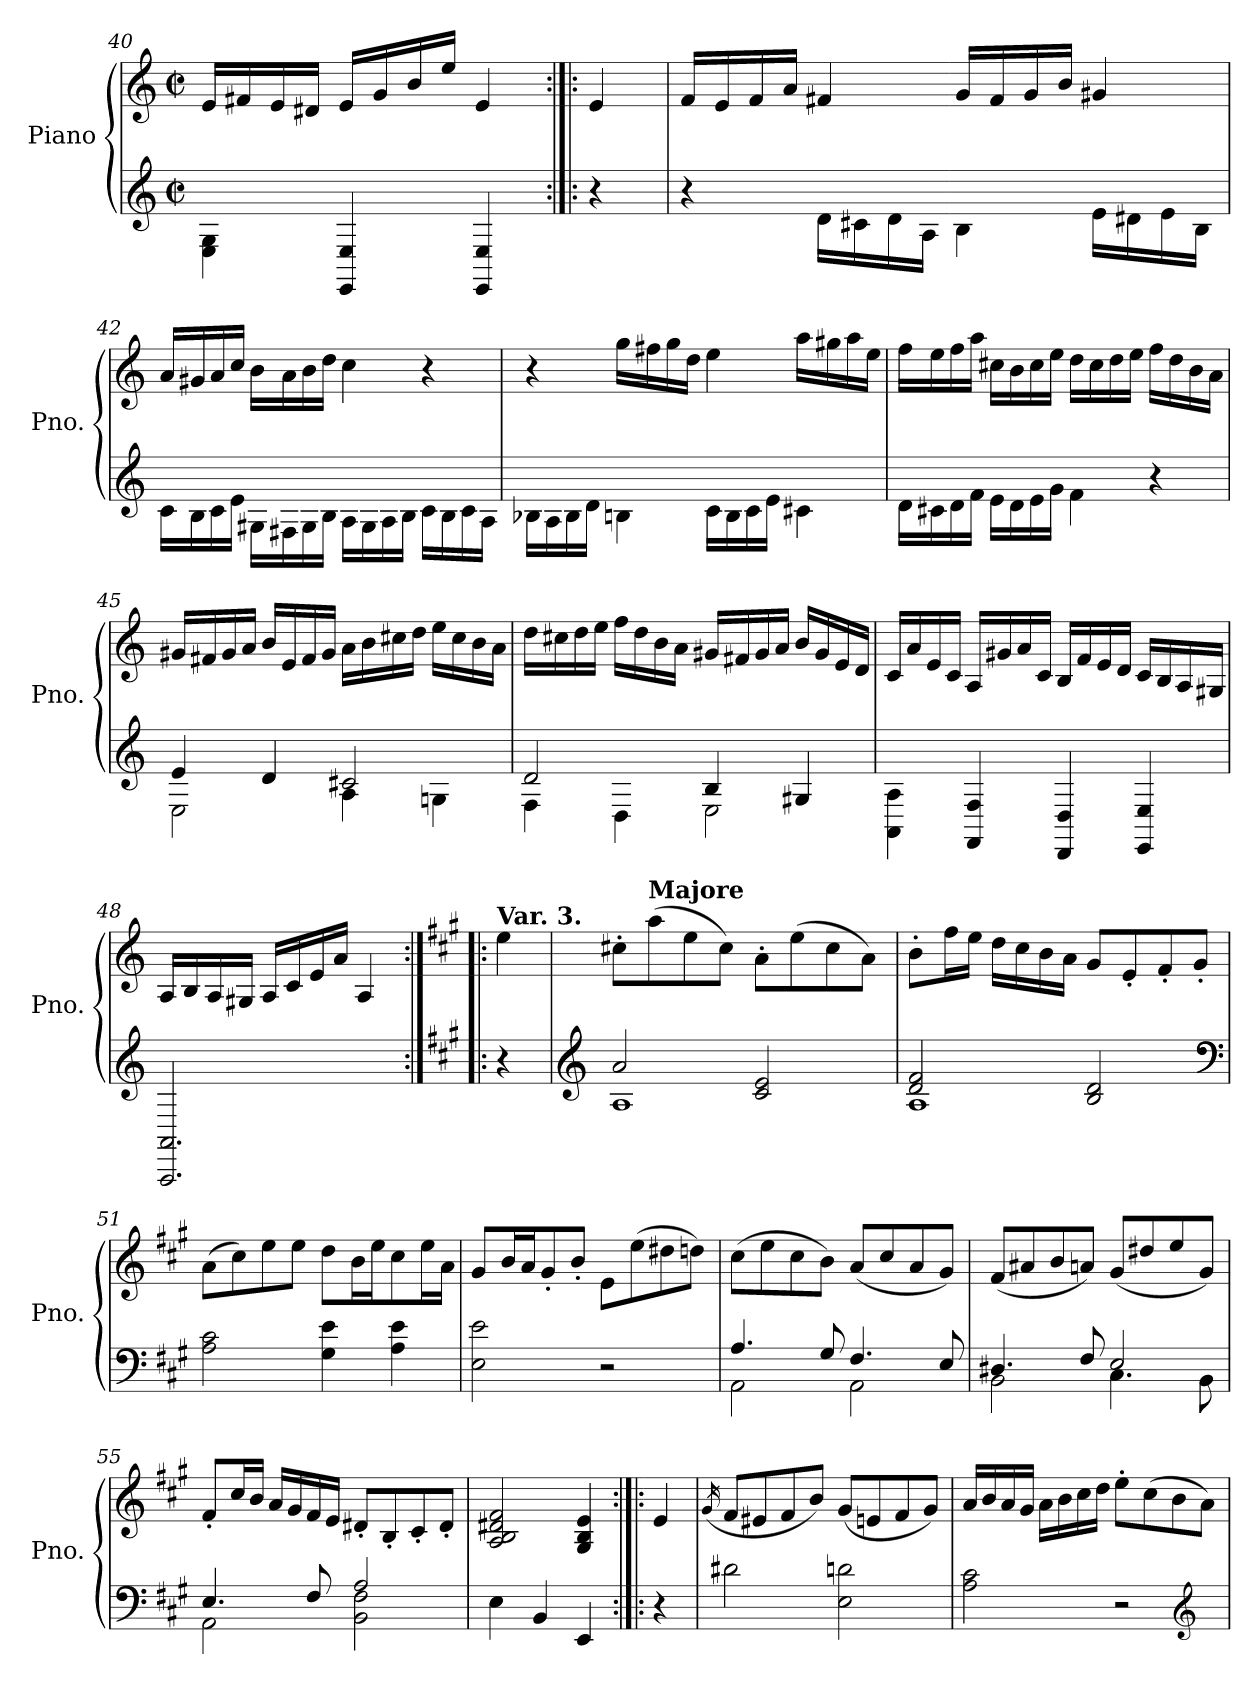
**kern	**kern
*part1	*part1
*staff2	*staff1
*I"Piano	*
*I'Pno.	*
*clefG2	*clefG2
*k[]	*k[]
*M2/2	*M2/2
*met(c|)	*met(c|)
=40	=40
4E\ 4G\	16e/LL
.	16f#X/
.	16e/
.	16d#X/JJ
4EE/ 4E/	16e/LL
.	16g/
.	16b/
.	16ee/JJ
4EE/ 4E/	4e/
=40X5:|!|:	=40X5:|!|:
4r	4e/
!!LO:PB:g=z
=41	=41
4r	16f/LL
.	16e/
.	16f/
.	16a/JJ
16d\LL	4f#X/
16c#X\	.
16d\	.
16A\JJ	.
4B\	16g/LL
.	16f#/
.	16g/
.	16b/JJ
16e\LL	4g#X/
16d#X\	.
16e\	.
16B\JJ	.
=42	=42
16c\LL	16a/LL
16B\	16g#X/
16c\	16a/
16e\JJ	16cc/JJ
16G#X\LL	16b\LL
16F#X\	16a\
16G#\	16b\
16B\JJ	16dd\JJ
16A\LL	4cc\
16G#\	.
16A\	.
16B\JJ	.
16c\LL	4r
16B\	.
16c\	.
16A\JJ	.
!!LO:LB:g=z
=43	=43
16B-X\LL	4r
16A\	.
16B-\	.
16d\JJ	.
4Bn\	16gg\LL
.	16ff#X\
.	16gg\
.	16dd\JJ
16c\LL	4ee\
16B\	.
16c\	.
16e\JJ	.
4c#X\	16aa\LL
.	16gg#X\
.	16aa\
.	16ee\JJ
=44	=44
16d\LL	16ff\LL
16c#X\	16ee\
16d\	16ff\
16f\JJ	16aa\JJ
16e\LL	16cc#X\LL
16d\	16b\
16e\	16cc#\
16g\JJ	16ee\JJ
4f\	16dd\LL
.	16cc#\
.	16dd\
.	16ee\JJ
4r	16ff\LL
.	16dd\
.	16b\
.	16a\JJ
!!LO:LB:g=z
=45	=45
*^	*
4e/	2E\	16g#X/LL
.	.	16f#X/
.	.	16g#/
.	.	16a/JJ
4d/	.	16b/LL
.	.	16e/
.	.	16f#/
.	.	16g#/JJ
2c#X/	4A\	16a\LL
.	.	16b\
.	.	16cc#X\
.	.	16dd\JJ
.	4Gn\	16ee\LL
.	.	16cc#\
.	.	16b\
.	.	16a\JJ
=46	=46	=46
2d/	4F\	16dd\LL
.	.	16cc#X\
.	.	16dd\
.	.	16ee\JJ
.	4D\	16ff\LL
.	.	16dd\
.	.	16b\
.	.	16a\JJ
4B/	2E\	16g#X/LL
.	.	16f#X/
.	.	16g#/
.	.	16a/JJ
4G#X/	.	16b/LL
.	.	16g#/
.	.	16e/
.	.	16d/JJ
*v	*v	*
!!LO:LB:g=z
=47	=47
4AA\ 4A\	16c/LL
.	16a/
.	16e/
.	16c/JJ
4FF/ 4F/	16A/LL
.	16g#X/
.	16a/
.	16c/JJ
4DD/ 4D/	16B/LL
.	16f/
.	16e/
.	16d/JJ
4EE/ 4E/	16c/LL
.	16B/
.	16A/
.	16G#X/JJ
!!LO:LB:g=z
=48	=48
2.AAA/ 2.AA/	16A/LL
.	16B/
.	16A/
.	16G#X/JJ
.	16A/LL
.	16c/
.	16e/
.	16a/JJ
.	4A/
=48X6:|!|:	=48X6:|!|:
*k[f#c#g#]	*k[f#c#g#]
*A:	*A:
!	!LO:TX:a:B:t=Var. 3.
4r	4ee\
=49	=49
*clefG2	*
*^	*
2a/	1A	8cc#X'\L
!	!	!LO:TX:a:B:t=Majore
.	.	(8aa\
.	.	8ee\
.	.	8cc#\J)
2c#/ 2e/	.	8a'\L
.	.	(8ee\
.	.	8cc#\
.	.	8a\J)
=50	=50	=50
2d/ 2f#/	1A	8b'\L
.	.	16ff#\L
.	.	16ee\JJ
.	.	16dd\LL
.	.	16cc#\
.	.	16b\
.	.	16a\JJ
2B/ 2d/	.	8g#/L
.	.	8e'/
.	.	8f#'/
*clefF4	*	*
.	.	8g#'/J
*v	*v	*
!!LO:LB:g=z
=51	=51
2A\ 2c#\	(8a\L
.	8cc#\)
.	8ee\
.	8ee\J
4G#\ 4e\	8dd\L
.	16b\L
.	16ee\J
4A\ 4e\	8cc#\
.	16ee\L
.	16a\JJ
=52	=52
2E\ 2e\	8g#/L
.	16b/L
.	16a/J
.	8g#'/
.	8b'/J
2r	8e\L
.	(8ee\
.	8dd#X\
.	8ddn\J)
=53	=53
*^	*
4.A/	2AA\	(8cc#\L
.	.	8ee\
.	.	8cc#\
8G#/	.	8b\J)
4.F#/	2AA\	(8a/L
.	.	8cc#/
.	.	8a/
8E/	.	8g#/J)
=54	=54	=54
4.D#X/	2BB\	(8f#/L
.	.	8a#X/
.	.	8b/
8F#/	.	8an/J)
2E/	4.C#\	(8g#/L
.	.	8dd#X/
.	.	8ee/
.	8BB\	8g#/J)
!!LO:PB:g=z
=55	=55	=55
4.E/	2AA\	8f#'/L
.	.	16cc#/L
.	.	16b/JJ
.	.	16a/LL
.	.	16g#/
8F#/	.	16f#/
.	.	16e/JJ
2A/	2BB\ 2F#\	8d#X'/L
.	.	8B'/
.	.	8c#'/
.	.	8d#'/J
*v	*v	*
=56	=56
4E\	2A/ 2B/ 2d#X/ 2f#/
4BB/	.
4EE/	4G#/ 4B/ 4e/
=56X7:|!|:	=56X7:|!|:
4r	4e/
=57	=57
.	(16qg#/
2d#X\	8f#/L
.	8e#X/
.	8f#/
.	8b/J)
2E\ 2dn\	(8g#/L
.	8en/
.	8f#/
.	8g#/J)
=58	=58
2A\ 2c#\	16a/LL
.	16b/
.	16a/
.	16g#/JJ
.	16a\LL
.	16b\
.	16cc#\
.	16dd\JJ
2r	8ee'\L
.	(8cc#\
.	8b\
*clefG2	*
.	8a\J)
=	=
*-	*-
